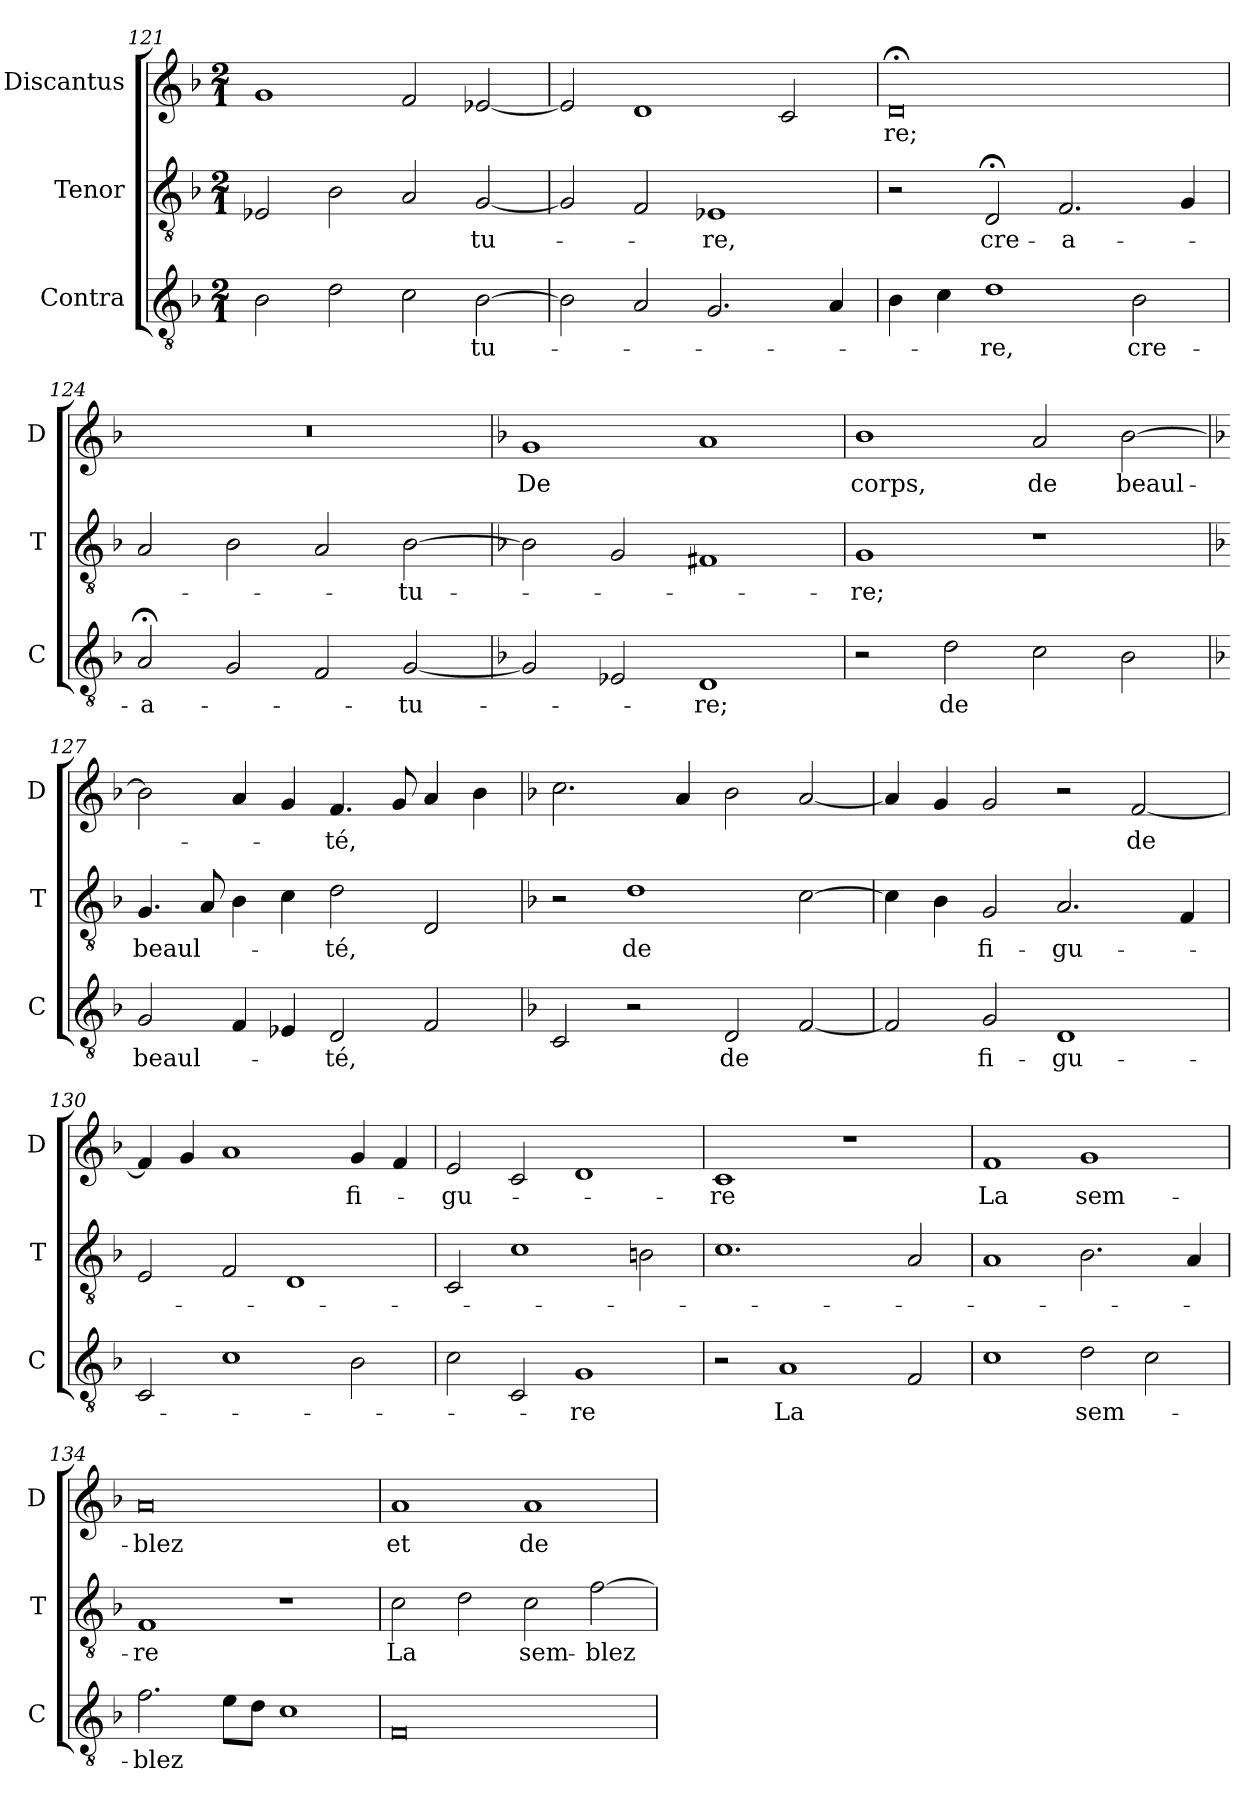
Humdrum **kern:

**kern	**text	**kern	**text	**kern	**text
*part3	*part3	*part2	*part2	*part1	*part1
*staff3	*staff3	*staff2	*staff2	*staff1	*staff1
*I"Contra	*	*I"Tenor	*	*I"Discantus	*
*I'C	*	*I'T	*	*I'D	*
*clefGv2	*	*clefGv2	*	*clefG2	*
*k[b-]	*	*k[b-]	*	*k[b-]	*
*M2/1	*	*M2/1	*	*M2/1	*
=121	=121	=121	=121	=121	=121
2B-\	.	2E-/	.	1g	.
2d\	.	2B-\	.	.	.
2c\	.	2A/	.	2f/	.
[2B-\	-tu-	[2G/	-tu-	[2e-/	.
=122	=122	=122	=122	=122	=122
2B-\]	.	2G/]	.	2e-/]	.
2A/	.	2F/	.	1d	.
2.G/	.	1E-	-re,	.	.
.	.	.	.	2c/	.
4A/	.	.	.	.	.
=123	=123	=123	=123	=123	=123
4B-\	.	2r	.	0d;<	-re;
4c\	.	.	.	.	.
1d	-re,	2D;</	cre-	.	.
.	.	2.F/	-a-	.	.
2B-\	cre-	.	.	.	.
.	.	4G/	.	.	.
=124	=124	=124	=124	=124	=124
2A;</	-a-	2A/	.	0r	.
2G/	.	2B-\	.	.	.
2F/	.	2A/	.	.	.
[2G/	-tu-	[2B-\	-tu-	.	.
=125	=125	=125	=125	=125	=125
*	*	*	*	*k[b-]	*
2G/]	.	2B-\]	.	1g	De
2E-/	.	2G/	.	.	.
1D	re;	1F#X	.	1a	.
=126	=126	=126	=126	=126	=126
2r	.	1G	re;	1b-	corps,
2d\	de	.	.	.	.
2c\	.	1r	.	2a/	de
2B-\	.	.	.	[2b-\	beaul-
=127	=127	=127	=127	=127	=127
*	*	*k[b-]	*	*	*
2G/	beaul-	4.G/	beaul-	2b-\]	.
.	.	8A/	.	.	.
4F/	.	4B-\	.	4a/	.
4E-/	.	4c\	.	4g/	.
2D/	-té,	2d\	-té,	4.f/	-té,
.	.	.	.	8g/	.
2F/	.	2D/	.	4a/	.
.	.	.	.	4b-\	.
=128	=128	=128	=128	=128	=128
*k[b-]	*	*	*	*	*
2C/	.	2r	.	2.cc\	.
2r	.	1d	de	.	.
.	.	.	.	4a/	.
2D/	de	.	.	2b-\	.
[2F/	.	[2c\	.	[2a/	.
=129	=129	=129	=129	=129	=129
2F/]	.	4c\]	.	4a/]	.
.	.	4B-\	.	4g/	.
2G/	fi-	2G/	fi-	2g/	.
1D	-gu-	2.A/	-gu-	2r	.
.	.	.	.	[2f/	de
.	.	4F/	.	.	.
=130	=130	=130	=130	=130	=130
2C/	.	2E/	.	4f/]	.
.	.	.	.	4g/	.
1c	.	2F/	.	1a	.
.	.	1D	.	.	.
2B-\	.	.	.	4g/	fi-
.	.	.	.	4f/	.
=131	=131	=131	=131	=131	=131
2c\	.	2C/	.	2e/	-gu-
2C/	.	1c	.	2c/	.
1G	-re	.	.	1d	.
.	.	2Bn\	.	.	.
=132	=132	=132	=132	=132	=132
2r	.	1.c	.	1c	-re
1A	La	.	.	.	.
.	.	.	.	1r	.
2F/	.	2A/	.	.	.
=133	=133	=133	=133	=133	=133
1c	.	1A	.	1f	La
2d\	sem-	2.B-\	.	1g	sem-
2c\	.	.	.	.	.
.	.	4A/	.	.	.
=134	=134	=134	=134	=134	=134
2.f\	-blez	1F	-re	0a	-blez
8e\L	.	.	.	.	.
8d\J	.	.	.	.	.
1c	.	1r	.	.	.
=135	=135	=135	=135	=135	=135
0F	.	2c\	La	1a	et
.	.	2d\	.	.	.
.	.	2c\	sem-	1a	de
.	.	[2f\	-blez	.	.
=	=	=	=	=	=
*-	*-	*-	*-	*-	*-
